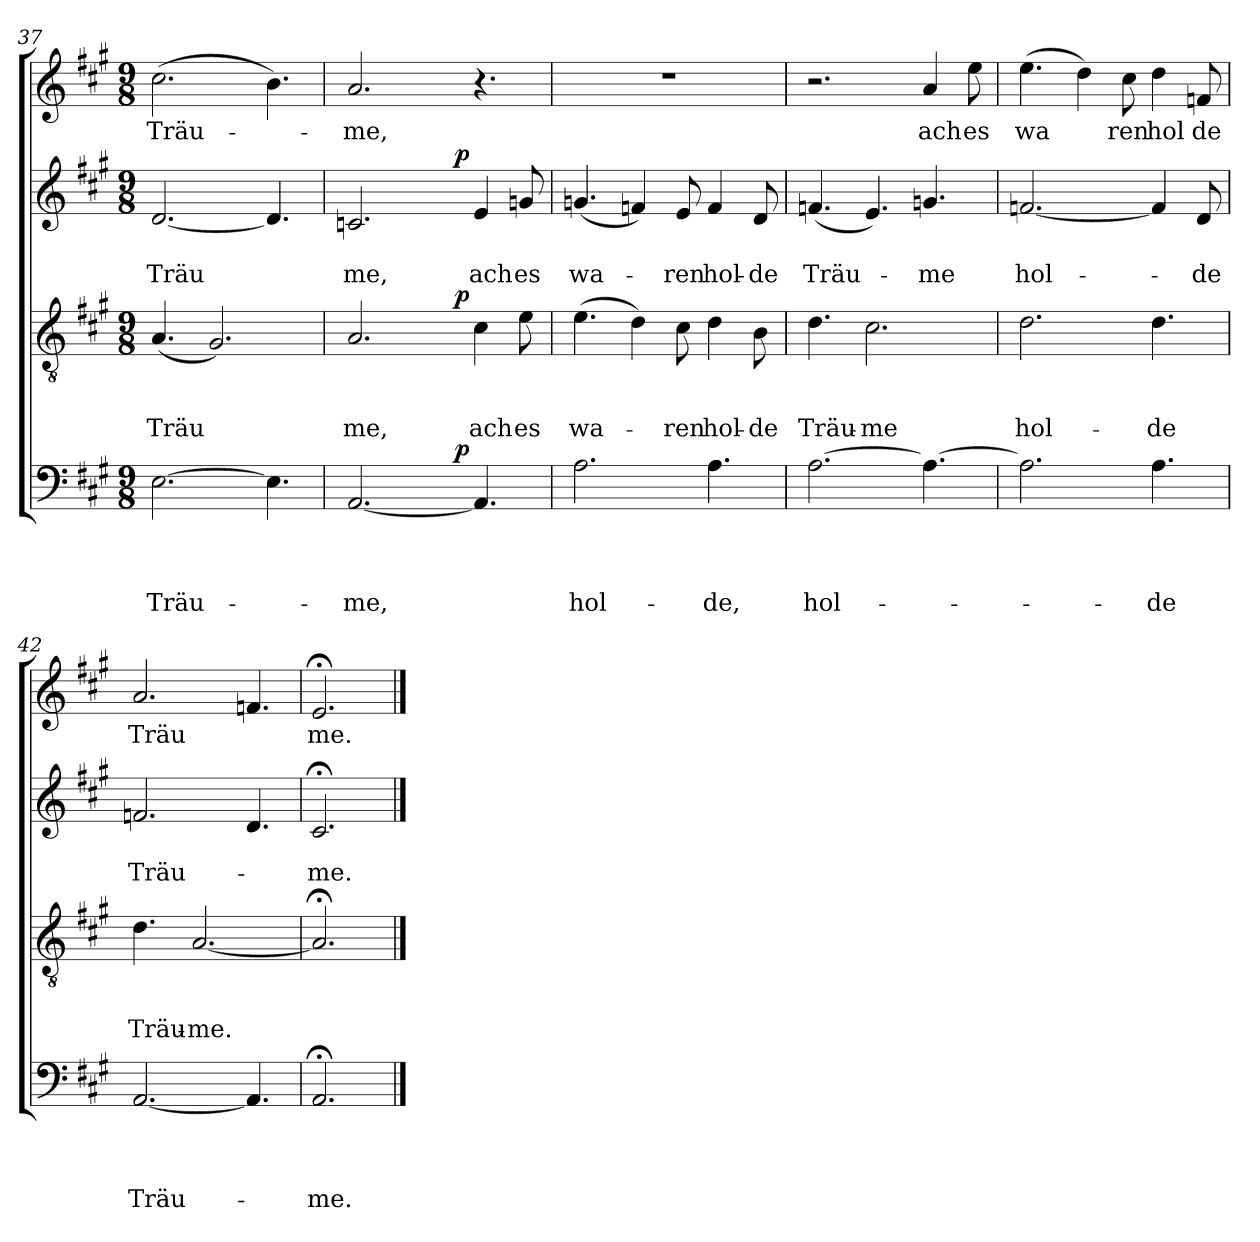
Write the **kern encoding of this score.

**kern	**text	**text	**text	**text	**dynam	**kern	**text	**text	**text	**dynam	**kern	**text	**text	**dynam	**kern	**text
*part4	*part4	*part4	*part4	*part4	*part4	*part3	*part3	*part3	*part3	*part3	*part2	*part2	*part2	*part2	*part1	*part1
*staff4	*staff4	*staff4	*staff4	*staff4	*staff4	*staff3	*staff3	*staff3	*staff3	*staff3	*staff2	*staff2	*staff2	*staff2	*staff1	*staff1
*clefF4	*	*	*	*	*	*clefGv2	*	*	*	*	*clefG2	*	*	*	*clefG2	*
*k[f#c#g#]	*	*	*	*	*	*k[f#c#g#]	*	*	*	*	*k[f#c#g#]	*	*	*	*k[f#c#g#]	*
*A:	*	*	*	*	*	*A:	*	*	*	*	*A:	*	*	*	*A:	*
*M9/8	*	*	*	*	*	*M9/8	*	*	*	*	*M9/8	*	*	*	*M9/8	*
=37	=37	=37	=37	=37	=37	=37	=37	=37	=37	=37	=37	=37	=37	=37	=37	=37
!	!	!	!	!LO:LY:b	!	!	!	!	!LO:LY:b	!	!	!	!LO:LY:b	!	!	!LO:LY:b
[>2.E\	.	.	.	Träu-	.	(<4.A/	.	.	Träu	.	[<2.d/	.	Träu	.	(>2.cc#\	Träu-
.	.	.	.	.	.	2.G#/)	.	.	.	.	.	.	.	.	.	.
4.E\]	.	.	.	.	.	.	.	.	.	.	4.d/]	.	.	.	4.b\)	.
=38	=38	=38	=38	=38	=38	=38	=38	=38	=38	=38	=38	=38	=38	=38	=38	=38
!	!	!	!	!LO:LY:b	!	!	!	!	!LO:LY:b	!	!	!	!LO:LY:b	!	!	!LO:LY:b
*^	*	*	*	*	*	*^	*	*	*	*	*^	*	*	*	*	*
[<2.AA/	2ryy	.	.	.	-me,	.	2.A/	2ryy	.	.	me,	.	2.cn/	2ryy	.	me,	.	2.a/	-me,
.	8.ryy	.	.	.	.	.	.	8.ryy	.	.	.	.	.	8.ryy	.	.	.	.	.
!	!	!	!	!	!	!LO:DY:b	!	!	!	!	!	!LO:DY:b	!	!	!	!	!LO:DY:b	!	!
.	4..ryy	.	.	.	.	p	.	4..ryy	.	.	.	p	.	4..ryy	.	.	p	.	.
!	!	!	!	!	!	!	!	!	!	!	!LO:LY:b	!	!	!	!	!LO:LY:b	!	!	!
4.AA/]	.	.	.	.	.	.	4c#\	.	.	.	ach	.	4e/	.	.	ach	.	4.r	.
!	!	!	!	!	!	!	!	!	!	!	!LO:LY:b	!	!	!	!	!LO:LY:b	!	!	!
.	.	.	.	.	.	.	8e\	.	.	.	es	.	8gn/	.	.	es	.	.	.
!!LO:LB:g=z
=39	=39	=39	=39	=39	=39	=39	=39	=39	=39	=39	=39	=39	=39	=39	=39	=39	=39	=39	=39
!	!	!	!	!	!LO:LY:b	!	!	!	!	!	!LO:LY:b	!	!	!	!	!LO:LY:b	!	!LO:N:vis=1	!
*v	*v	*	*	*	*	*	*	*	*	*	*	*	*v	*v	*	*	*	*	*
*	*	*	*	*	*	*v	*v	*	*	*	*	*	*	*	*	*	*
2.A\	.	.	.	hol-	.	(>4.e\	.	.	wa-	.	(<4.gn/	.	wa-	.	8%9r	.
.	.	.	.	.	.	4d\)	.	.	.	.	4fn/)	.	.	.	.	.
!	!	!	!	!	!	!	!	!	!LO:LY:b	!	!	!	!LO:LY:b	!	!	!
.	.	.	.	.	.	8c#\	.	.	-ren	.	8e/	.	-ren	.	.	.
!	!	!	!	!LO:LY:b	!	!	!	!	!LO:LY:b	!	!	!	!LO:LY:b	!	!	!
4.A\	.	.	.	-de,	.	4d\	.	.	hol-	.	4f/	.	hol-	.	.	.
!	!	!	!	!	!	!	!	!	!LO:LY:b	!	!	!	!LO:LY:b	!	!	!
.	.	.	.	.	.	8B\	.	.	-de	.	8d/	.	-de	.	.	.
=40	=40	=40	=40	=40	=40	=40	=40	=40	=40	=40	=40	=40	=40	=40	=40	=40
!	!	!	!	!LO:LY:b	!	!	!	!	!LO:LY:b	!	!	!	!LO:LY:b	!	!	!
[>2.A\	.	.	.	hol-	.	4.d\	.	.	Träu-	.	(<4.fn/	.	Träu-	.	2.r	.
!	!	!	!	!	!	!	!	!	!LO:LY:b	!	!	!	!	!	!	!
.	.	.	.	.	.	2.c#\	.	.	-me	.	4.e/)	.	.	.	.	.
!	!	!	!	!	!	!	!	!	!	!	!	!	!LO:LY:b	!	!	!LO:LY:b
4.A\_	.	.	.	.	.	.	.	.	.	.	4.gn/	.	-me	.	4a/	ach
!	!	!	!	!	!	!	!	!	!	!	!	!	!	!	!	!LO:LY:b
.	.	.	.	.	.	.	.	.	.	.	.	.	.	.	8ee\	es
=41	=41	=41	=41	=41	=41	=41	=41	=41	=41	=41	=41	=41	=41	=41	=41	=41
!	!	!	!	!	!	!	!	!	!LO:LY:b	!	!	!	!LO:LY:b	!	!	!LO:LY:b
2.A\]	.	.	.	.	.	2.d\	.	.	hol-	.	[<2.fn/	.	hol-	.	(>4.ee\	wa
.	.	.	.	.	.	.	.	.	.	.	.	.	.	.	4dd\)	.
!	!	!	!	!	!	!	!	!	!	!	!	!	!	!	!	!LO:LY:b
.	.	.	.	.	.	.	.	.	.	.	.	.	.	.	8cc#\	ren
!	!	!	!	!LO:LY:b	!	!	!	!	!LO:LY:b	!	!	!	!	!	!	!LO:LY:b
4.A\	.	.	.	-de	.	4.d\	.	.	-de	.	4f/]	.	.	.	4dd\	hol
!	!	!	!	!	!	!	!	!	!	!	!	!	!LO:LY:b	!	!	!LO:LY:b
.	.	.	.	.	.	.	.	.	.	.	8d/	.	-de	.	8fn/	de
=42	=42	=42	=42	=42	=42	=42	=42	=42	=42	=42	=42	=42	=42	=42	=42	=42
!	!	!	!	!LO:LY:b	!	!	!	!	!LO:LY:b	!	!	!	!LO:LY:b	!	!	!LO:LY:b
[<2.AA/	.	.	.	Träu-	.	4.d\	.	.	Träu-	.	2.fn/	.	Träu-	.	2.a/	Träu
!	!	!	!	!	!	!	!	!	!LO:LY:b	!	!	!	!	!	!	!
.	.	.	.	.	.	[<2.A/	.	.	-me.	.	.	.	.	.	.	.
4.AA/]	.	.	.	.	.	.	.	.	.	.	4.d/	.	.	.	4.fn/	.
=43	=43	=43	=43	=43	=43	=43	=43	=43	=43	=43	=43	=43	=43	=43	=43	=43
!	!	!	!	!LO:LY:b	!	!	!	!	!	!	!	!	!LO:LY:b	!	!	!LO:LY:b
2.AA;/	.	.	.	-me.	.	2.A;/]	.	.	.	.	2.c#;/	.	-me.	.	2.e;/	me.
==	==	==	==	==	==	==	==	==	==	==	==	==	==	==	==	==
*-	*-	*-	*-	*-	*-	*-	*-	*-	*-	*-	*-	*-	*-	*-	*-	*-
